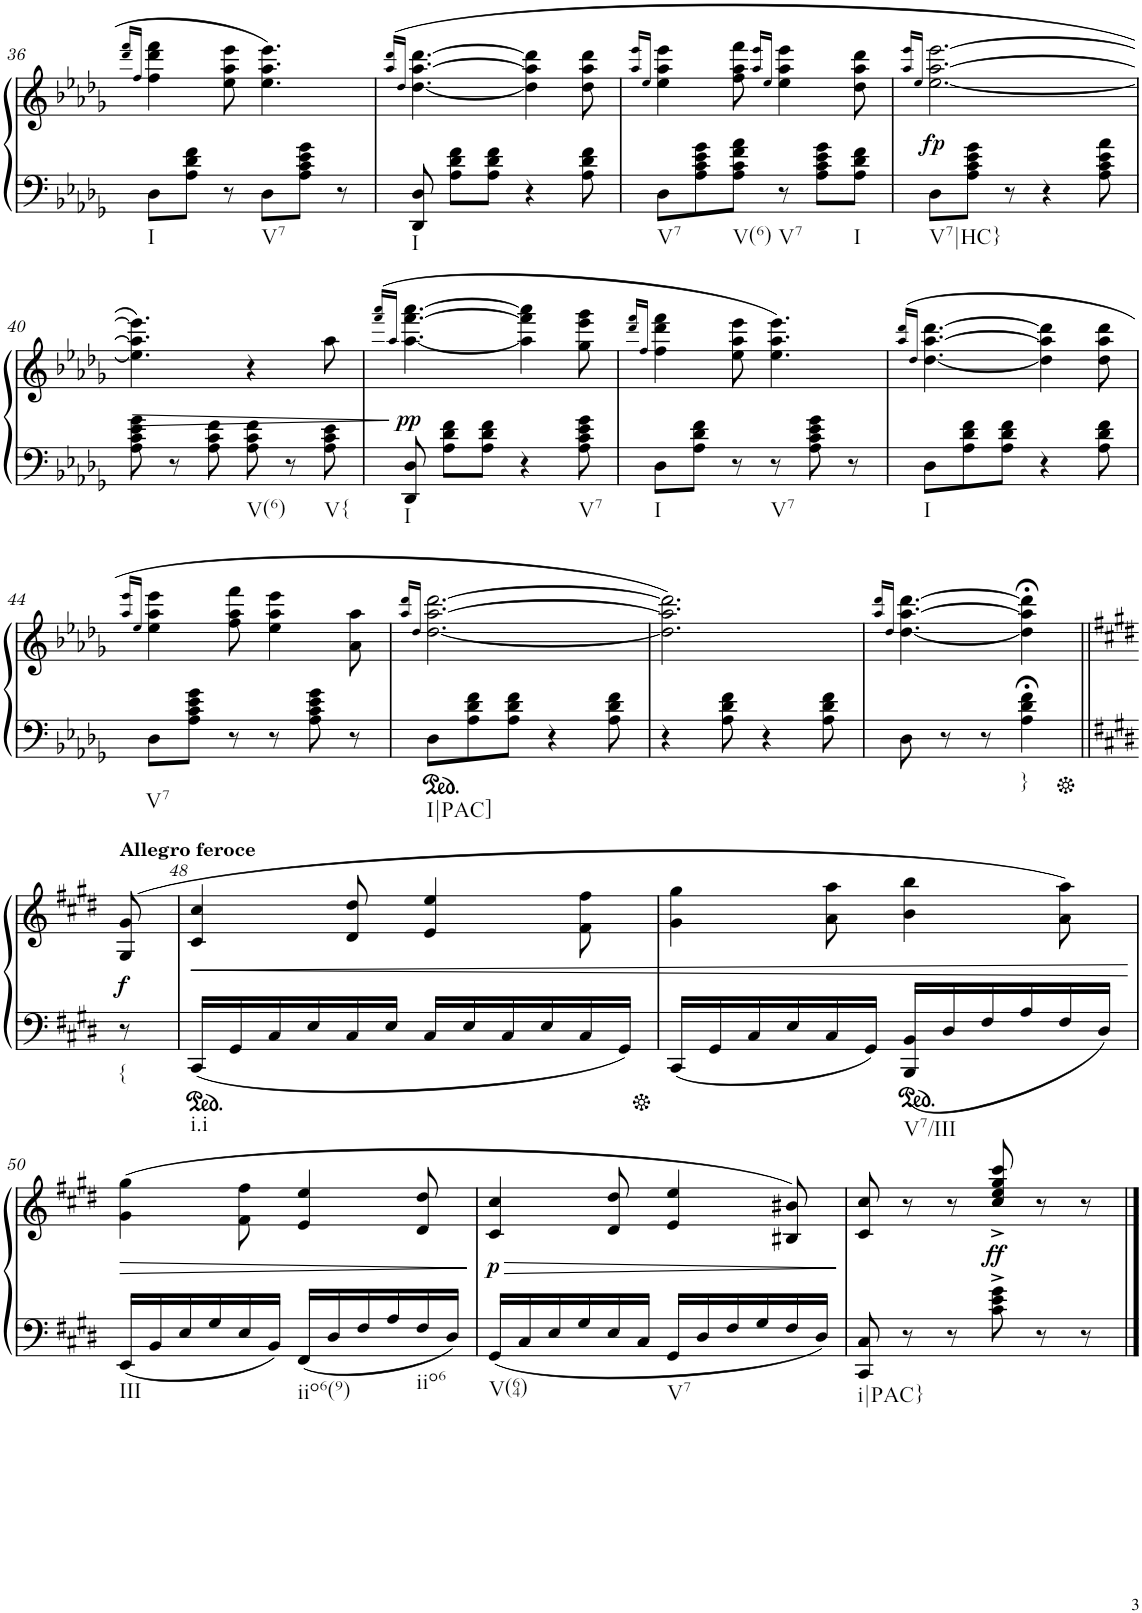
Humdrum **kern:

**kern	**kern	**dynam
*part1	*part1	*part1
*staff2	*staff1	*staff1/2
*I"Piano	*	*
*I'Pno.	*	*
!!LO:PB:g=z
*clefG2	*clefG2	*
*k[b-e-a-d-g-]	*k[b-e-a-d-g-]	*
*M6/8	*M6/8	*
=36	=36	=36
.	16qddd-/ 16qfff/LL	.
.	16qff/JJ_	.
!LO:TX:b:t=I	!	!
8D-\L	4ff\ 4ddd-\ 4fff\	.
8A-\ 8d-\ 8f\J	.	.
8r	8ee-\ 8aa-\ 8eee-\	.
!LO:TX:b:t=V7	!	!
8D-\L	4.ee-\ 4.aa-\ 4.eee-\	.
8A-\ 8c\ 8e-\ 8g-\J	.	.
8r	.	.
=37	=37	=37
.	(16qaa-/ 16qddd-/LL	.
.	16qdd-/JJ_	.
!LO:TX:b:t=I	!	!
8DD-/ 8D-/	[4.dd-\ [4.aa-\ [4.ddd-\	.
8A-\ 8d-\ 8f\L	.	.
8A-\ 8d-\ 8f\J	.	.
4r	4dd-\] 4aa-\] 4ddd-\]	.
8A-\ 8d-\ 8f\	8dd-\ 8aa-\ 8ddd-\	.
=38	=38	=38
.	16qaa-/ 16qeee-/LL	.
.	16qee-/JJ_	.
!LO:TX:b:t=V7	!	!
8D-\L	4ee-\ 4aa-\ 4eee-\	.
8A-\ 8c\ 8e-\ 8g-\	.	.
!LO:TX:b:t=V(6)	!	!
8A-\ 8c\ 8f\ 8a-\J	8ff\ 8aa-\ 8fff\	.
.	16qaa-/ 16qeee-/LL	.
.	16qee-/JJ_	.
!LO:TX:b:t=V7	!	!
8r	4ee-\ 4aa-\ 4eee-\	.
8A-\ 8c\ 8e-\ 8g-\L	.	.
!LO:TX:b:t=I	!	!
8A-\ 8d-\ 8f\J	8dd-\ 8aa-\ 8ddd-\	.
=39	=39	=39
.	16qaa-/ 16qeee-/LL	.
.	16qee-/JJ_	.
!LO:TX:b:t=V7|HC}	!	!
!	!	!LO:DY:b
8D-\L	[2.ee-\ [2.aa-\ [2.eee-\	fp
8A-\ 8c\ 8e-\ 8g-\J	.	.
8r	.	.
4r	.	.
8A-\ 8c\ 8e-\ 8a-\	.	.
!!LO:LB:g=z
=40	=40	=40
!	!	!LO:HP:b
8A-\ 8c\ 8e-\ 8g-\	4.ee-\] 4.aa-\] 4.eee-\])	>
8r	.	.
8A-\ 8c\ 8f\	.	.
!LO:TX:b:t=V(6)	!	!
8A-\ 8c\ 8f\	4r	.
8r	.	.
!LO:TX:b:t=V{	!	!
8A-\ 8c\ 8e-\	8aa-\	.
.	.	]
=41	=41	=41
.	(16qfff/ 16qaaa-/LL	.
.	16qaa-/JJ_	.
!LO:TX:b:t=I	!	!
!	!	!LO:DY:b
8DD-/ 8D-/	[4.aa-\ [4.fff\ [4.aaa-\	pp
8A-\ 8d-\ 8f\L	.	.
8A-\ 8d-\ 8f\J	.	.
4r	4aa-\] 4fff\] 4aaa-\]	.
!LO:TX:b:t=V7	!	!
8A-\ 8c\ 8e-\ 8g-\	8gg-\ 8eee-\ 8ggg-\	.
=42	=42	=42
.	16qddd-/ 16qfff/LL	.
.	16qff/JJ_	.
!LO:TX:b:t=I	!	!
8D-\L	4ff\ 4ddd-\ 4fff\	.
8A-\ 8d-\ 8f\J	.	.
8r	8ee-\ 8aa-\ 8eee-\	.
!LO:TX:b:t=V7	!	!
8r	4.ee-\ 4.aa-\ 4.eee-\)	.
8A-\ 8c\ 8e-\ 8g-\	.	.
8r	.	.
=43	=43	=43
.	(16qaa-/ 16qddd-/LL	.
.	16qdd-/JJ_	.
!LO:TX:b:t=I	!	!
8D-\L	[4.dd-\ [4.aa-\ [4.ddd-\	.
8A-\ 8d-\ 8f\	.	.
8A-\ 8d-\ 8f\J	.	.
4r	4dd-\] 4aa-\] 4ddd-\]	.
8A-\ 8d-\ 8f\	8dd-\ 8aa-\ 8ddd-\	.
!!LO:LB:g=z
=44	=44	=44
.	16qaa-/ 16qeee-/LL	.
.	16qee-/JJ_	.
!LO:TX:b:t=V7	!	!
8D-\L	4ee-\ 4aa-\ 4eee-\	.
8A-\ 8c\ 8e-\ 8g-\J	.	.
8r	8ff\ 8aa-\ 8fff\	.
8r	4ee-\ 4aa-\ 4eee-\	.
8A-\ 8c\ 8e-\ 8g-\	.	.
8r	8a-\ 8aa-\	.
=45	=45	=45
.	16qaa-/ 16qddd-/LL	.
.	16qdd-/JJ_	.
!LO:TX:b:t=I|PAC]	!	!
8D-\L	[2.dd-\ [2.aa-\ [2.ddd-\	.
8A-\ 8d-\ 8f\	.	.
8A-\ 8d-\ 8f\J	.	.
4r	.	.
8A-\ 8d-\ 8f\	.	.
=46	=46	=46
4r	2.dd-\] 2.aa-\] 2.ddd-\])	.
8A-\ 8d-\ 8f\	.	.
4r	.	.
8A-\ 8d-\ 8f\	.	.
=47	=47	=47
.	16qaa-/ 16qddd-/LL	.
.	16qdd-/JJ_	.
8D-\	[4.dd-\ [4.aa-\ [4.ddd-\	.
8r	.	.
8r	.	.
!LO:TX:b:t=}	!	!
4A-\;< 4d-\;< 4f\;<	4dd-\];< 4aa-\];< 4ddd-\];<	.
!!LO:LB:g=z
=47X1||	=47X1||	=47X1||
*k[f#c#g#d#]	*k[f#c#g#d#]	*
!	!LO:TX:a:B:t=Allegro feroce	!
!LO:TX:b:t={	!	!
!	!	!LO:DY:b
8r	(8G#/ 8g#/	f
=48	=48	=48
!LO:TX:b:t=i.i	!	!
!	!	!LO:HP:b
16CC#/LL	4c#/ 4cc#/	<
16GG#/	.	.
16C#/	.	.
16E/	.	.
16C#/	8d#/ 8dd#/	.
16E/JJ	.	.
16C#/LL	4e/ 4ee/	.
16E/	.	.
16C#/	.	.
16E/	.	.
16C#/	8f#\ 8ff#\	.
16GG#/JJ	.	.
=49	=49	=49
16CC#/LL	4g#\ 4gg#\	.
16GG#/	.	.
16C#/	.	.
16E/	.	.
16C#/	8a\ 8aa\	.
16GG#/JJ	.	.
!LO:TX:b:t=V7/III	!	!
16BBB/ 16BB/LL	4b\ 4bb\	.
16D#/	.	.
16F#/	.	.
16A/	.	.
16F#/	8a\ 8aa\)	.
16D#/JJ	.	.
.	.	[
!!LO:LB:g=z
=50	=50	=50
!LO:TX:b:t=III	!	!
!	!	!LO:HP:b
16EE/LL	(4g#\ 4gg#\	>
16BB/	.	.
16E/	.	.
16G#/	.	.
16E/	8f#\ 8ff#\	.
16BB/JJ	.	.
!LO:TX:b:t=iio6(9)	!	!
16FF#/LL	4e/ 4ee/	.
16D#/	.	.
16F#/	.	.
16A/	.	.
!LO:TX:b:t=iio6	!	!
16F#/	8d#/ 8dd#/	.
16D#/JJ	.	.
.	.	]
=51	=51	=51
!LO:TX:b:t=V(64)	!	!
!	!	!LO:HP:b
!	!	!LO:DY:n=1:b
16GG#/LL	4c#/ 4cc#/	> p
16C#/	.	.
16E/	.	.
16G#/	.	.
16E/	8d#/ 8dd#/	.
16C#/JJ	.	.
!LO:TX:b:t=V7	!	!
16GG#/LL	4e/ 4ee/	.
16D#/	.	.
16F#/	.	.
16G#/	.	.
16F#/	8B#X/ 8b#X/)	.
16D#/JJ	.	.
.	.	]
=52	=52	=52
!LO:TX:b:t=i|PAC}	!	!
8CC#/ 8C#/	8c#/ 8cc#/	.
8r	8r	.
8r	8r	.
!	!	!LO:DY:b
8c#\^ 8e\^ 8g#\^	8cc#/^ 8ee/^ 8gg#/^ 8ccc#/^	ff
8r	8r	.
8r	8r	.
==	==	==
*-	*-	*-
